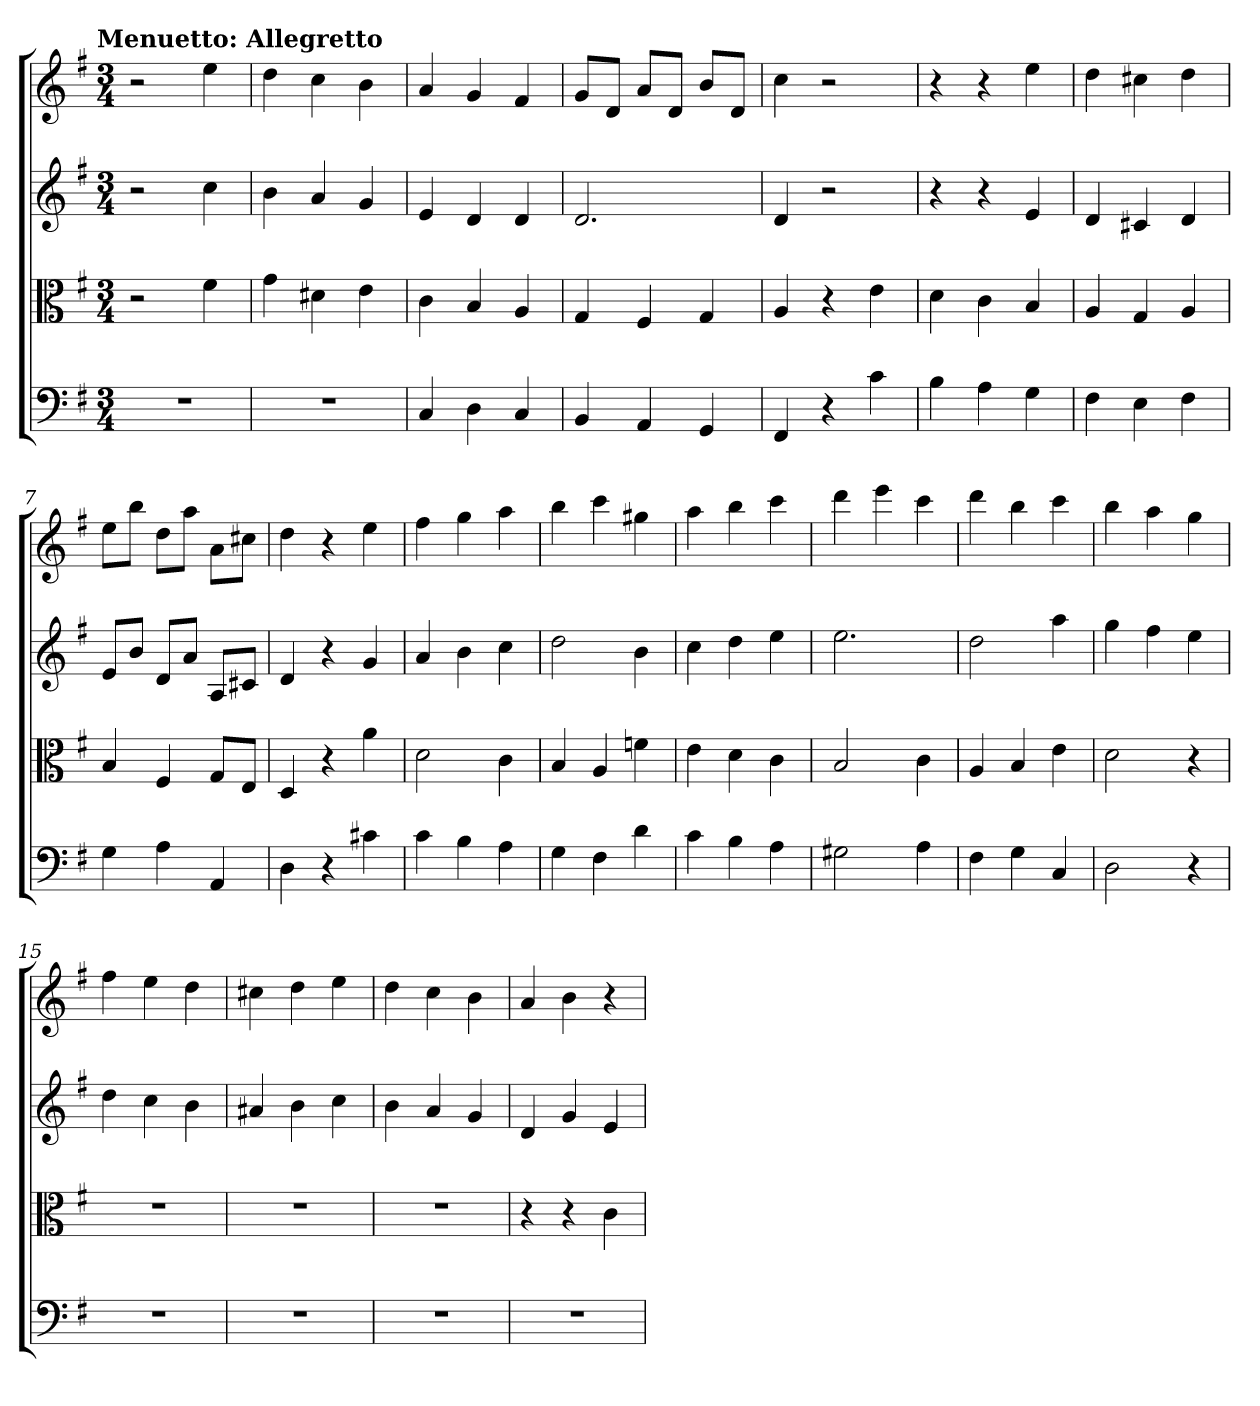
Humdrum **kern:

**kern	**kern	**kern	**kern
*part4	*part3	*part2	*part1
*staff4	*staff3	*staff2	*staff1
*clefF4	*clefC3	*	*
*k[f#]	*k[f#]	*k[f#]	*k[f#]
*G:	*G:	*G:	*G:
!!LO:TX:omd:t=Menuetto&colon; Allegretto
*M3/4	*M3/4	*M3/4	*M3/4
*MM108	*MM108	*MM108	*MM108
=	=	=	=
2.r	2r	2r	2r
.	4f#	4cc	4ee
=1	=1	=1	=1
2.r	4g	4b	4dd
.	4d#X	4a	4cc
.	4e	4g	4b
=2	=2	=2	=2
4C	4c	4e	4a
4D	4B	4d	4g
4C	4A	4d	4f#
=3	=3	=3	=3
4BB	4G	2.d	8gL
.	.	.	8dJ
4AA	4F#	.	8aL
.	.	.	8dJ
4GG	4G	.	8bL
.	.	.	8dJ
=4	=4	=4	=4
4FF#	4A	4d	4cc
4r	4r	2r	2r
4c	4e	.	.
=5	=5	=5	=5
4B	4d	4r	4r
4A	4c	4r	4r
4G	4B	4e	4ee
=6	=6	=6	=6
4F#	4A	4d	4dd
4E	4G	4c#X	4cc#X
4F#	4A	4d	4dd
=7	=7	=7	=7
4G	4B	8eL	8eeL
.	.	8bJ	8bbJ
4A	4F#	8dL	8ddL
.	.	8aJ	8aaJ
4AA	8G/L	8AL	8aL
.	8E/J	8c#XJ	8cc#XJ
=8	=8	=8	=8
4D	4D	4d	4dd
4r	4r	4r	4r
4c#X	4a	4g	4ee
=9	=9	=9	=9
4c	2d	4a	4ff#
4B	.	4b	4gg
4A	4c	4cc	4aa
=10	=10	=10	=10
4G	4B	2dd	4bb
4F#	4A	.	4ccc
4d	4fn	4b	4gg#X
=11	=11	=11	=11
4c	4e	4cc	4aa
4B	4d	4dd	4bb
4A	4c	4ee	4ccc
=12	=12	=12	=12
2G#X	2B	2.ee	4ddd
.	.	.	4eee
4A	4c	.	4ccc
=13	=13	=13	=13
4F#	4A	2dd	4ddd
4G	4B	.	4bb
4C	4e	4aa	4ccc
=14	=14	=14	=14
2D	2d	4gg	4bb
.	.	4ff#	4aa
4r	4r	4ee	4gg
=15	=15	=15	=15
2.r	2.r	4dd	4ff#
.	.	4cc	4ee
.	.	4b	4dd
=16	=16	=16	=16
2.r	2.r	4a#X	4cc#X
.	.	4b	4dd
.	.	4cc	4ee
=17	=17	=17	=17
2.r	2.r	4b	4dd
.	.	4a	4cc
.	.	4g	4b
=18	=18	=18	=18
2.r	4r	4d	4a
.	4r	4g	4b
.	4c	4e	4r
=	=	=	=
*-	*-	*-	*-
